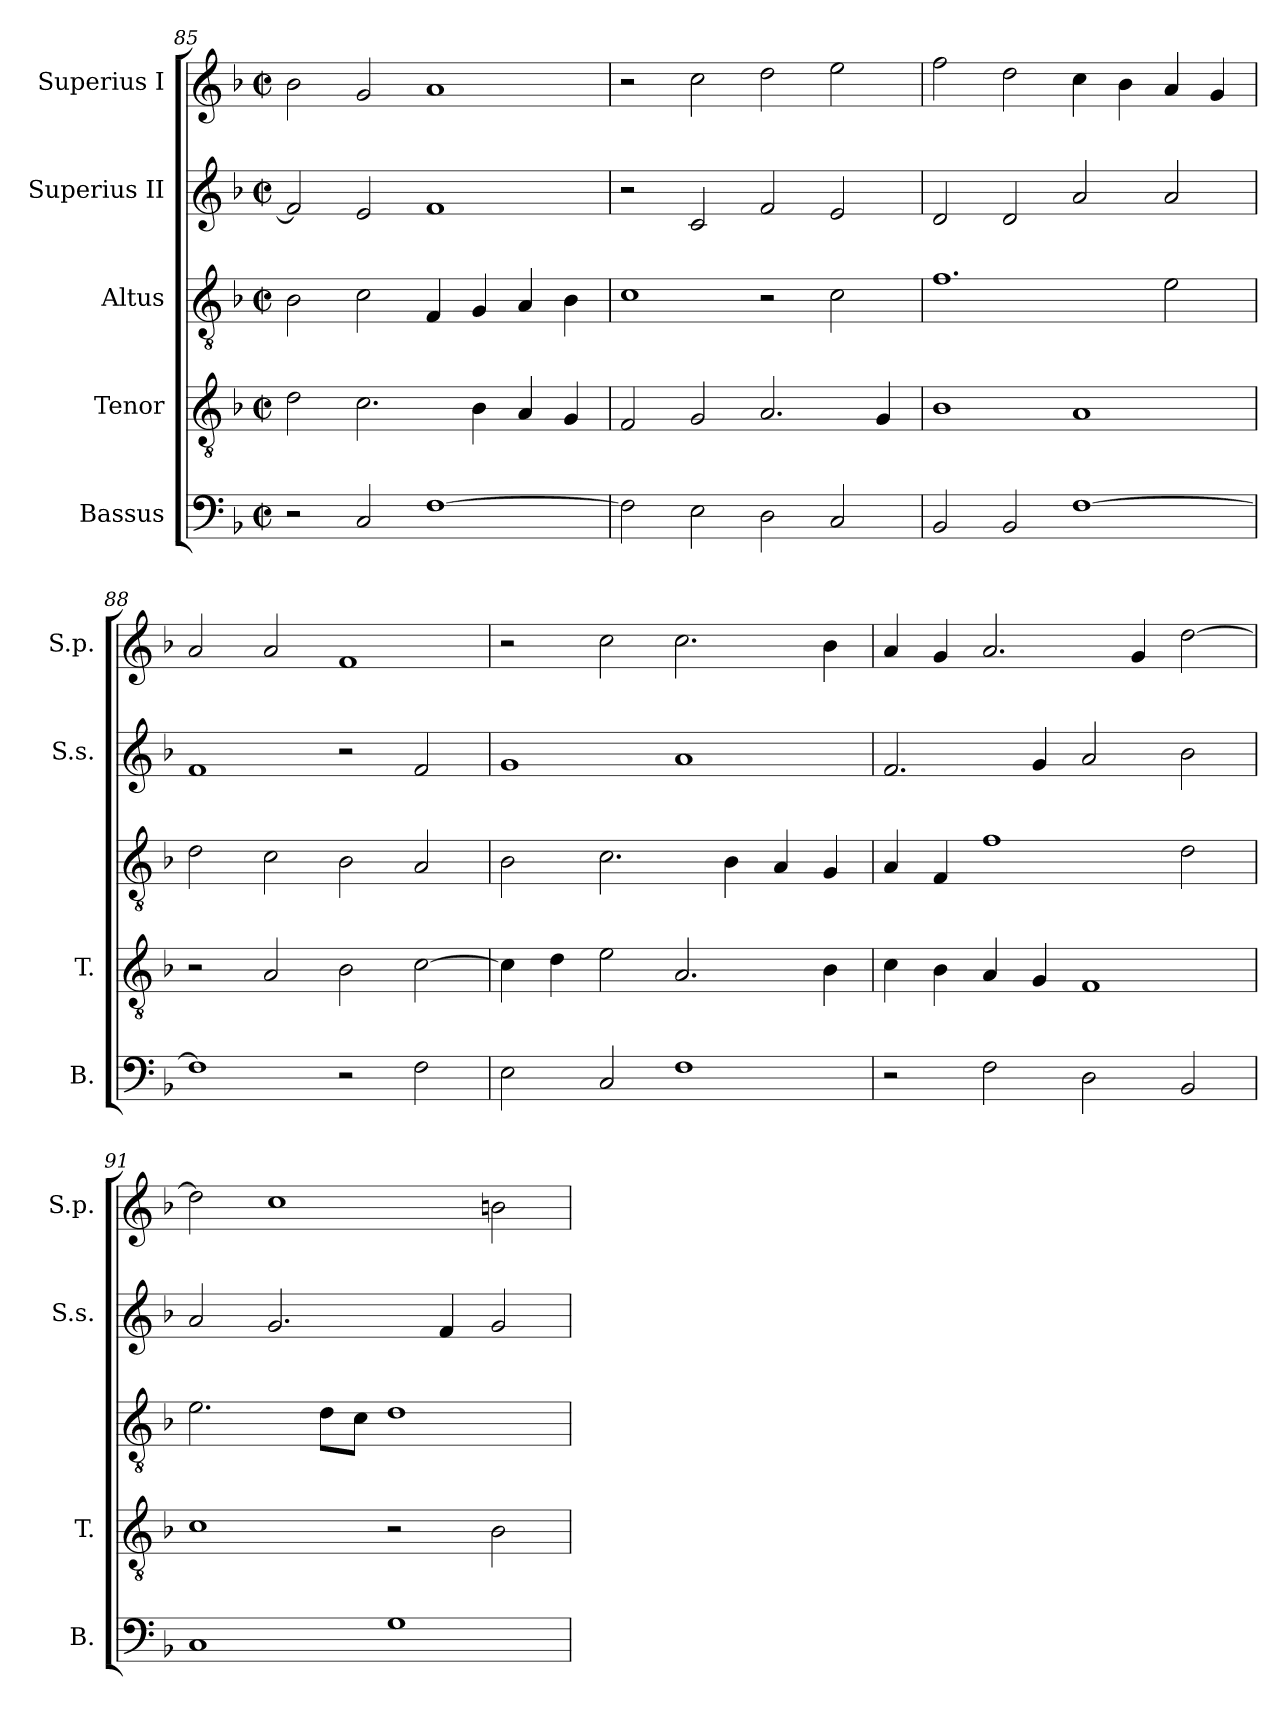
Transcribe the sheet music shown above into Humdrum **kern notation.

**kern	**kern	**kern	**kern	**kern
*part5	*part4	*part3	*part2	*part1
*staff5	*staff4	*staff3	*staff2	*staff1
*I"Bassus	*I"Tenor	*I"Altus	*I"Superius II	*I"Superius I
*I'B.	*I'T.	*	*I'S.s.	*I'S.p.
*clefF4	*clefGv2	*clefGv2	*clefG2	*clefG2
*	*ITrd7c12	*ITrd7c12	*	*
*k[b-]	*k[b-]	*k[b-]	*k[b-]	*k[b-]
*F:	*F:	*F:	*F:	*F:
*M2/2	*M2/2	*M2/2	*M2/2	*M2/2
*met(c|)	*met(c|)	*met(c|)	*met(c|)	*met(c|)
=85	=85	=85	=85	=85
2r	2Di\	2BB-i\	2fi/]	2b-i\
2Ci/	2.Ci\	2Ci\	2ei/	2gi/
[>1Fi	.	4FFi/	1fi	1ai
.	4BB-i\	4GGi/	.	.
.	4AAi/	4AAi/	.	.
.	4GGi/	4BB-i\	.	.
=86	=86	=86	=86	=86
2Fi\]	2FFi/	1Ci	2r	2r
2Ei\	2GGi/	.	2ci/	2cci\
2Di\	2.AAi/	2r	2fi/	2ddi\
2Ci/	.	2Ci\	2ei/	2eei\
.	4GGi/	.	.	.
=87	=87	=87	=87	=87
2BB-i/	1BB-i	1.Fi	2di/	2ffi\
2BB-i/	.	.	2di/	2ddi\
[>1Fi	1AAi	.	2ai/	4cci\
.	.	.	.	4b-i\
.	.	2Ei\	2ai/	4ai/
.	.	.	.	4gi/
=88	=88	=88	=88	=88
1Fi]	2r	2Di\	1fi	2ai/
.	2AAi/	2Ci\	.	2ai/
2r	2BB-i\	2BB-i\	2r	1fi
2Fi\	[>2Ci\	2AAi/	2fi/	.
!!LO:PB:g=z
=89	=89	=89	=89	=89
2Ei\	4Ci\]	2BB-i\	1gi	2r
.	4Di\	.	.	.
2Ci/	2Ei\	2.Ci\	.	2cci\
1Fi	2.AAi/	.	1ai	2.cci\
.	.	4BB-i\	.	.
.	.	4AAi/	.	.
.	4BB-i\	4GGi/	.	4b-i\
=90	=90	=90	=90	=90
2r	4Ci\	4AAi/	2.fi/	4ai/
.	4BB-i\	4FFi/	.	4gi/
2Fi\	4AAi/	1Fi	.	2.ai/
.	4GGi/	.	4gi/	.
2Di\	1FFi	.	2ai/	.
.	.	.	.	4gi/
2BB-i/	.	2Di\	2b-i\	[>2ddi\
=91	=91	=91	=91	=91
1Ci	1Ci	2.Ei\	2ai/	2ddi\]
.	.	.	2.gi/	1cci
.	.	8Di\L	.	.
.	.	8Ci\J	.	.
1Gi	2r	1Di	.	.
.	.	.	4fi/	.
.	2BB-i\	.	2gi/	2bni\
=	=	=	=	=
*-	*-	*-	*-	*-
